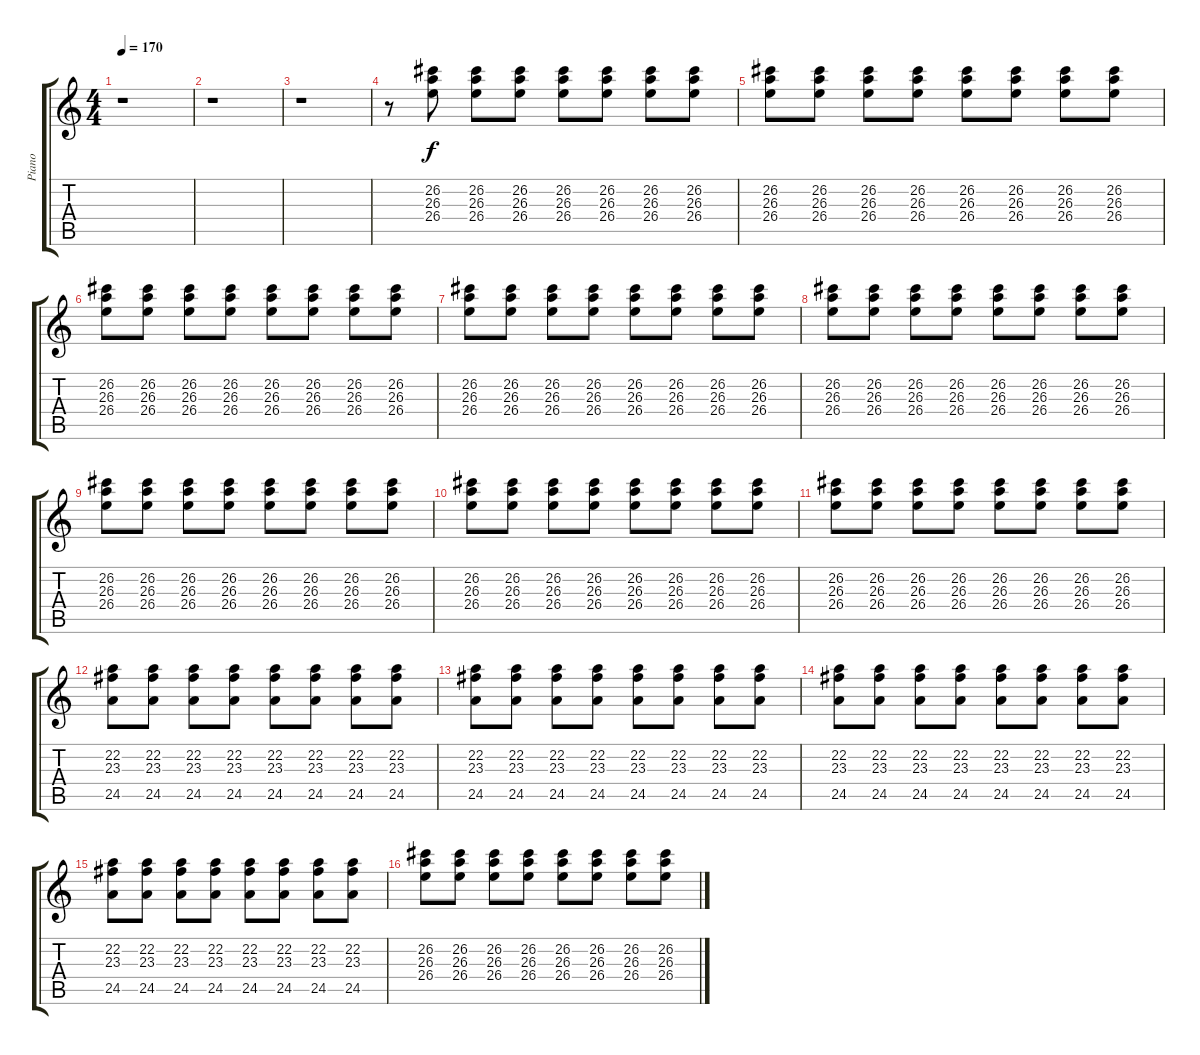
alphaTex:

\track ("Piano" "Piano") {instrument electricgrandpiano}
\staff {score tabs}
\tuning (E4 B3 G3 D3 A2 E2) {hide}
\ts (4 4)
\tempo 170
\clef g2
\ks c
r.1{dy f} |
r.1 |
r.1 |
r.8 (26.2 26.3 26.4).8 (26.2 26.3 26.4).8 (26.2 26.3 26.4).8 (26.2 26.3 26.4).8 (26.2 26.3 26.4).8 (26.2 26.3 26.4).8 (26.2 26.3 26.4).8 |
(26.2 26.3 26.4).8 (26.2 26.3 26.4).8 (26.2 26.3 26.4).8 (26.2 26.3 26.4).8 (26.2 26.3 26.4).8 (26.2 26.3 26.4).8 (26.2 26.3 26.4).8 (26.2 26.3 26.4).8 |
(26.2 26.3 26.4).8 (26.2 26.3 26.4).8 (26.2 26.3 26.4).8 (26.2 26.3 26.4).8 (26.2 26.3 26.4).8 (26.2 26.3 26.4).8 (26.2 26.3 26.4).8 (26.2 26.3 26.4).8 |
(26.2 26.3 26.4).8 (26.2 26.3 26.4).8 (26.2 26.3 26.4).8 (26.2 26.3 26.4).8 (26.2 26.3 26.4).8 (26.2 26.3 26.4).8 (26.2 26.3 26.4).8 (26.2 26.3 26.4).8 |
(26.2 26.3 26.4).8 (26.2 26.3 26.4).8 (26.2 26.3 26.4).8 (26.2 26.3 26.4).8 (26.2 26.3 26.4).8 (26.2 26.3 26.4).8 (26.2 26.3 26.4).8 (26.2 26.3 26.4).8 |
(26.2 26.3 26.4).8 (26.2 26.3 26.4).8 (26.2 26.3 26.4).8 (26.2 26.3 26.4).8 (26.2 26.3 26.4).8 (26.2 26.3 26.4).8 (26.2 26.3 26.4).8 (26.2 26.3 26.4).8 |
(26.2 26.3 26.4).8 (26.2 26.3 26.4).8 (26.2 26.3 26.4).8 (26.2 26.3 26.4).8 (26.2 26.3 26.4).8 (26.2 26.3 26.4).8 (26.2 26.3 26.4).8 (26.2 26.3 26.4).8 |
(26.2 26.3 26.4).8 (26.2 26.3 26.4).8 (26.2 26.3 26.4).8 (26.2 26.3 26.4).8 (26.2 26.3 26.4).8 (26.2 26.3 26.4).8 (26.2 26.3 26.4).8 (26.2 26.3 26.4).8 |
(22.2 23.3 24.5).8 (22.2 23.3 24.5).8 (22.2 23.3 24.5).8 (22.2 23.3 24.5).8 (22.2 23.3 24.5).8 (22.2 23.3 24.5).8 (22.2 23.3 24.5).8 (22.2 23.3 24.5).8 |
(22.2 23.3 24.5).8 (22.2 23.3 24.5).8 (22.2 23.3 24.5).8 (22.2 23.3 24.5).8 (22.2 23.3 24.5).8 (22.2 23.3 24.5).8 (22.2 23.3 24.5).8 (22.2 23.3 24.5).8 |
(22.2 23.3 24.5).8 (22.2 23.3 24.5).8 (22.2 23.3 24.5).8 (22.2 23.3 24.5).8 (22.2 23.3 24.5).8 (22.2 23.3 24.5).8 (22.2 23.3 24.5).8 (22.2 23.3 24.5).8 |
(22.2 23.3 24.5).8 (22.2 23.3 24.5).8 (22.2 23.3 24.5).8 (22.2 23.3 24.5).8 (22.2 23.3 24.5).8 (22.2 23.3 24.5).8 (22.2 23.3 24.5).8 (22.2 23.3 24.5).8 |
(26.2 26.3 26.4).8 (26.2 26.3 26.4).8 (26.2 26.3 26.4).8 (26.2 26.3 26.4).8 (26.2 26.3 26.4).8 (26.2 26.3 26.4).8 (26.2 26.3 26.4).8 (26.2 26.3 26.4).8
